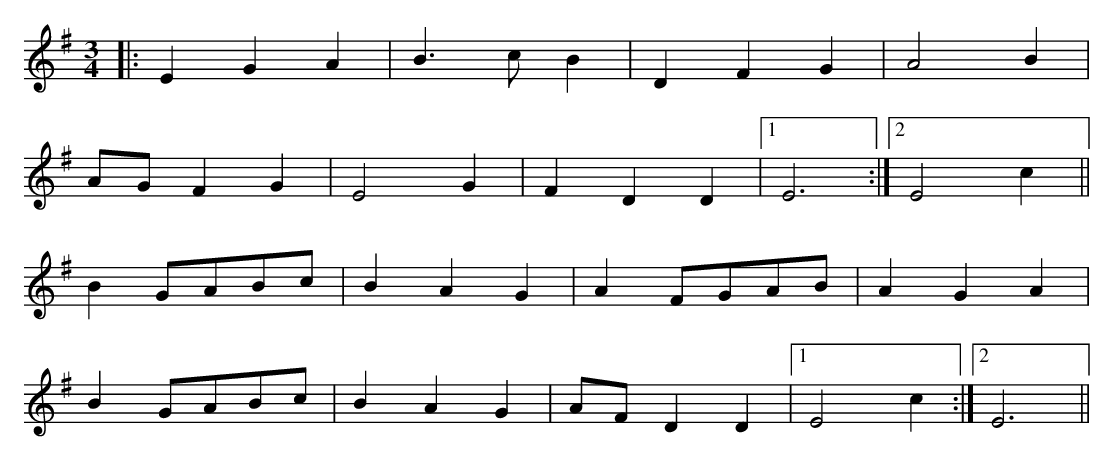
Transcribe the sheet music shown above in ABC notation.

X:1
M:3/4
K:Emin
|:E2G2A2|B3 c B2|D2F2G2|A4B2|
AGF2G2|E4 G2|F2D2D2|1 E6:|2 E4c2||
B2 GABc|B2A2G2|A2 FGAB|A2G2A2|
B2 GABc|B2A2G2|AFD2D2|1 E4 c2:|2 E6||
